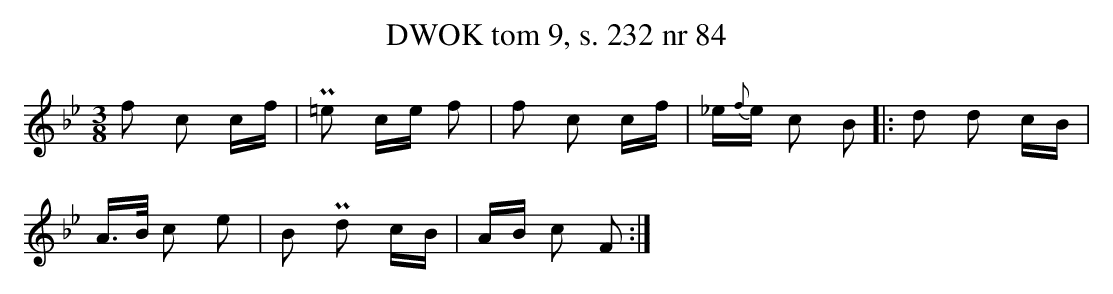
X:1
T:DWOK tom 9, s. 232 nr 84
L:1/16
M:3/8
K:Bb
f2 c2 cf|P=e2 ce f2|f2 c2 cf|_e{f}e c2 B2|:d2 d2 cB|
A3/2B/2 c2 e2|B2 Pd2 cB|AB c2 F2:|
